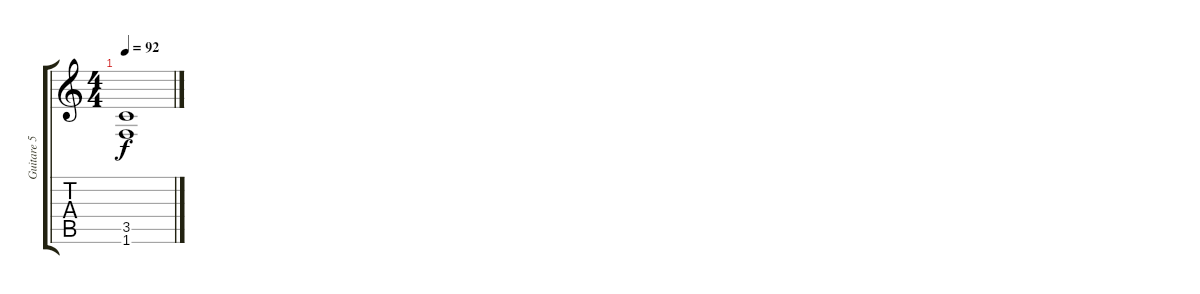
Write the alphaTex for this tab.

\track ("Guitare 5" "Guitare 5") {instrument distortionguitar}
\staff {score tabs}
\tuning (E4 B3 G3 D3 A2 E2) {hide}
\ts (4 4)
\tempo 92
\clef g2
\ks c
(3.5{t} 1.6{t}).1{dy f}
